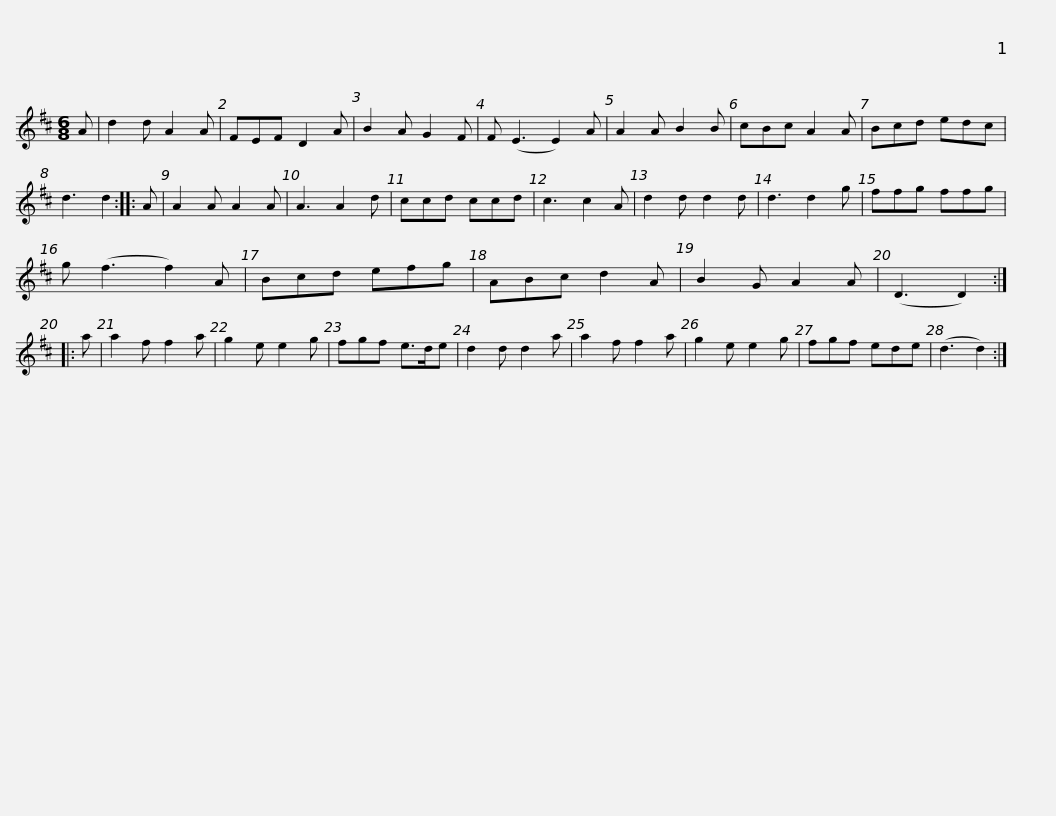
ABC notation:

X:1
L:1/8
M:6/8
I:linebreak $
K:D
V:1 treble
V:1
 A | d2 d A2 A | FEF D2 A | B2 A G2 F | F (E3 E2) A | %5
 A2 A B2 B | cBc A2 A | Bcd edc | d3 d2 ::$ A | %10
 A2 A A2 A | A3 A2 d | ccd ccd | c3 c2 A | d2 d d2 d | %15
 d3 d2 g | ffg ffg | g (f3 f2) A |$ Bcd efg | ABc d2 A | %20
 B2 G A2 A | (D3 D2) :: a | a2 f f2 a | g2 e e2 g | %25
 fgf e>de | d2 d d2 a |$ a2 f f2 a | g2 e e2 g | fgf ede | %30
 (d3 d2) :| %31
